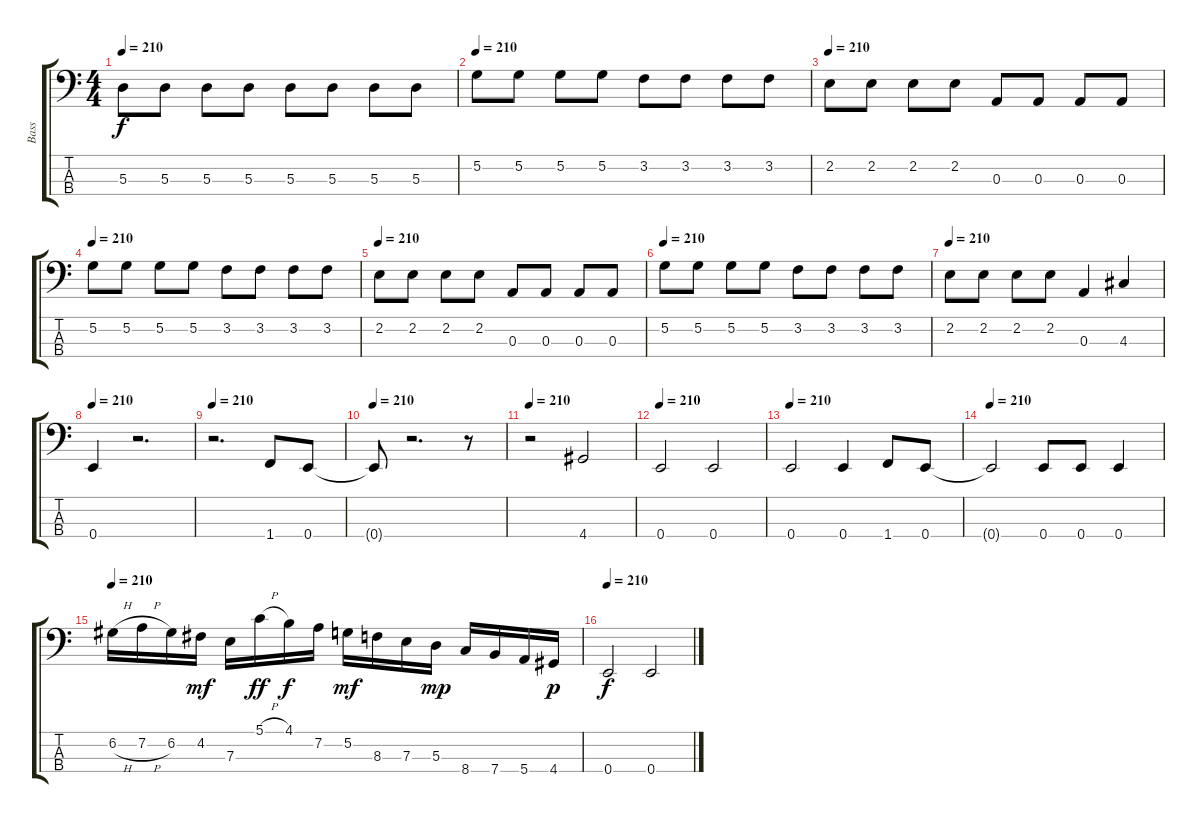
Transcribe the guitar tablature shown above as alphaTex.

\track ("Bass" "Bass") {instrument electricbasspick}
\staff {score tabs}
\tuning (G2 D2 A1 E1) {hide}
\ts (4 4)
\tempo 210
\clef f4
\ks c
5.3.8{dy f} 5.3.8 5.3.8 5.3.8 5.3.8 5.3.8 5.3.8 5.3.8 |
\tempo 210
5.2.8 5.2.8 5.2.8 5.2.8 3.2.8 3.2.8 3.2.8 3.2.8 |
\tempo 210
2.2.8 2.2.8 2.2.8 2.2.8 0.3.8 0.3.8 0.3.8 0.3.8 |
\tempo 210
5.2.8 5.2.8 5.2.8 5.2.8 3.2.8 3.2.8 3.2.8 3.2.8 |
\tempo 210
2.2.8 2.2.8 2.2.8 2.2.8 0.3.8 0.3.8 0.3.8 0.3.8 |
\tempo 210
5.2.8 5.2.8 5.2.8 5.2.8 3.2.8 3.2.8 3.2.8 3.2.8 |
\tempo 210
2.2.8 2.2.8 2.2.8 2.2.8 0.3.4 4.3.4 |
\tempo 210
0.4.4 r.2{d} |
\tempo 210
r.2{d} 1.4.8 0.4.8 |
\tempo 210
0.4{t}.8 r.2{d} r.8 |
\tempo 210
r.2 4.4.2 |
\tempo 210
0.4.2 0.4.2 |
\tempo 210
0.4.2 0.4.4 1.4.8 0.4.8 |
\tempo 210
0.4{t}.2 0.4.8 0.4.8 0.4.4 |
\tempo 210
6.2{h}.16 7.2{h}.16 6.2.16 4.2.16{dy mf} 7.3.16 5.1{h}.16{dy ff} 4.1.16{dy f} 7.2.16 5.2.16{dy mf} 8.3.16 7.3.16 5.3.16{dy mp} 8.4.16 7.4.16 5.4.16 4.4.16{dy p} |
\tempo 210
0.4.2{dy f} 0.4.2
